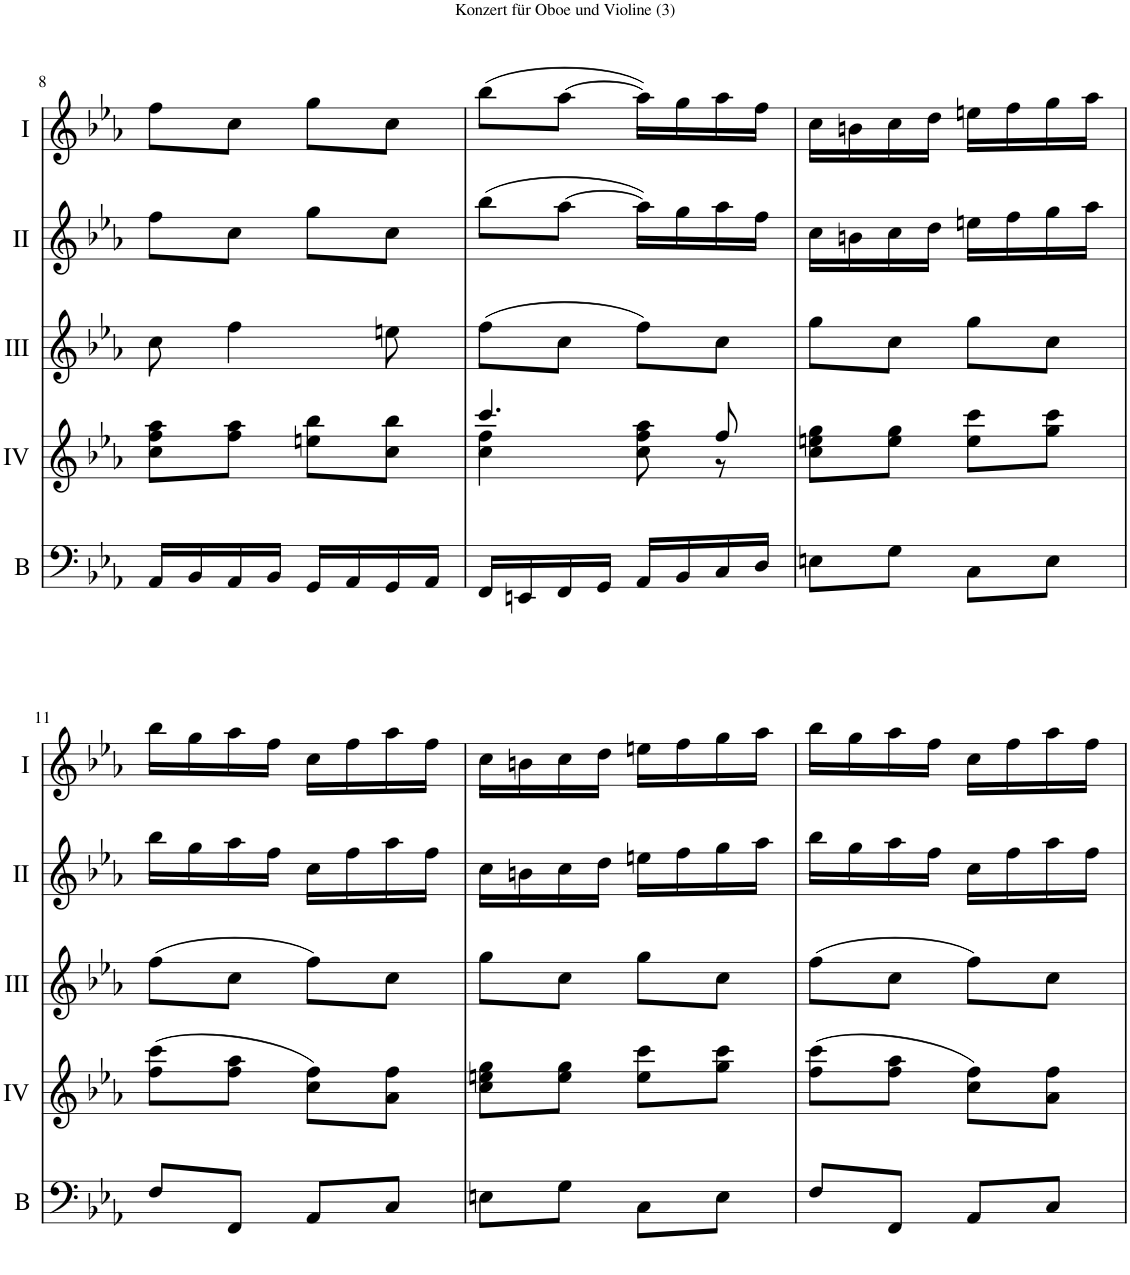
**kern	**kern	**kern	**kern	**kern
*part5	*part4	*part3	*part2	*part1
*staff5	*staff4	*staff3	*staff2	*staff1
*I"Basson	*I"Acc. 4	*I"Acc. 3	*I"Acc. 2	*I"Acc. 1
*I'B	*	*	*	*
!!LO:PB:g=z
*clefF4	*clefG2	*clefG2	*clefG2	*clefG2
*Trd7c12	*Trd7c12	*	*	*
*k[b-e-a-]	*k[b-e-a-]	*k[b-e-a-]	*k[b-e-a-]	*k[b-e-a-]
*M2/4	*M2/4	*M2/4	*M2/4	*M2/4
=8	=8	=8	=8	=8
16AA-/LL	8cc\ 8ff\ 8aa-\L	8cc\	8ff\L	8ff\L
16BB-/	.	.	.	.
16AA-/	8ff\ 8aa-\J	4ff\	8cc\J	8cc\J
16BB-/JJ	.	.	.	.
16GG/LL	8een\ 8bb-\L	.	8gg\L	8gg\L
16AA-/	.	.	.	.
16GG/	8cc\ 8bb-\J	8een\	8cc\J	8cc\J
16AA-/JJ	.	.	.	.
=9	=9	=9	=9	=9
*	*^	*	*	*
16FF/LL	4.ccc/	4cc\ 4ff\	(8ff\L	(8bb-\L	(8bb-\L
16EEn/	.	.	.	.	.
16FF/	.	.	8cc\J	[8aa-\J	[8aa-\J
16GG/JJ	.	.	.	.	.
16AA-/LL	.	8cc\ 8ff\ 8aa-\	8ff\L)	16aa-\LL])	16aa-\LL])
16BB-/	.	.	.	16gg\	16gg\
16C/	8ff/	8r	8cc\J	16aa-\	16aa-\
16D/JJ	.	.	.	16ff\JJ	16ff\JJ
*	*v	*v	*	*	*
=10	=10	=10	=10	=10
8En\L	8cc\ 8een\ 8gg\L	8gg\L	16cc\LL	16cc\LL
.	.	.	16bn\	16bn\
8G\J	8ee\ 8gg\J	8cc\J	16cc\	16cc\
.	.	.	16dd\JJ	16dd\JJ
8C\L	8ee\ 8ccc\L	8gg\L	16een\LL	16een\LL
.	.	.	16ff\	16ff\
8E\J	8gg\ 8ccc\J	8cc\J	16gg\	16gg\
.	.	.	16aa-\JJ	16aa-\JJ
!!LO:LB:g=z
=11	=11	=11	=11	=11
8F/L	(8ff\ 8ccc\L	(8ff\L	16bb-\LL	16bb-\LL
.	.	.	16gg\	16gg\
8FF/J	8ff\ 8aa-\J	8cc\J	16aa-\	16aa-\
.	.	.	16ff\JJ	16ff\JJ
8AA-/L	8cc\ 8ff\L)	8ff\L)	16cc\LL	16cc\LL
.	.	.	16ff\	16ff\
8C/J	8a-\ 8ff\J	8cc\J	16aa-\	16aa-\
.	.	.	16ff\JJ	16ff\JJ
=12	=12	=12	=12	=12
8En\L	8cc\ 8een\ 8gg\L	8gg\L	16cc\LL	16cc\LL
.	.	.	16bn\	16bn\
8G\J	8ee\ 8gg\J	8cc\J	16cc\	16cc\
.	.	.	16dd\JJ	16dd\JJ
8C\L	8ee\ 8ccc\L	8gg\L	16een\LL	16een\LL
.	.	.	16ff\	16ff\
8E\J	8gg\ 8ccc\J	8cc\J	16gg\	16gg\
.	.	.	16aa-\JJ	16aa-\JJ
=13	=13	=13	=13	=13
8F/L	(8ff\ 8ccc\L	(8ff\L	16bb-\LL	16bb-\LL
.	.	.	16gg\	16gg\
8FF/J	8ff\ 8aa-\J	8cc\J	16aa-\	16aa-\
.	.	.	16ff\JJ	16ff\JJ
8AA-/L	8cc\ 8ff\L)	8ff\L)	16cc\LL	16cc\LL
.	.	.	16ff\	16ff\
8C/J	8a-\ 8ff\J	8cc\J	16aa-\	16aa-\
.	.	.	16ff\JJ	16ff\JJ
=	=	=	=	=
*-	*-	*-	*-	*-
